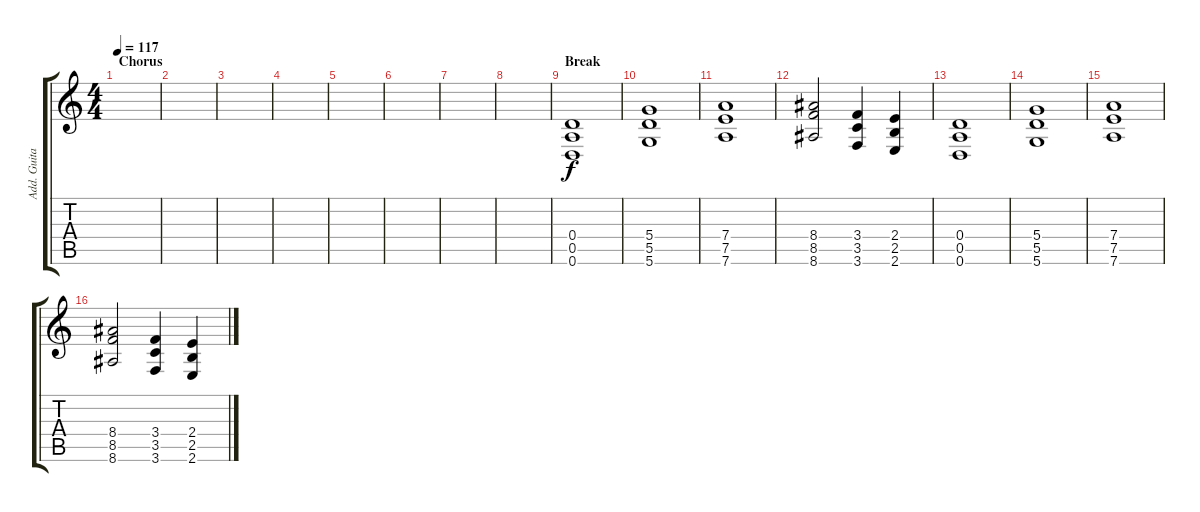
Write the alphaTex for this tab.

\track ("Add. Guitar" "Add. Guita") {instrument overdrivenguitar}
\staff {score tabs}
\tuning (E4 B3 G3 D3 A2 D2) {hide}
\ts (4 4)
\section ("" "Chorus")
\tempo 117
\clef g2
\ks c
|
|
|
|
|
|
|
|
\section ("" "Break")
(0.4 0.5 0.6).1 |
(5.4 5.5 5.6).1 |
(7.4 7.5 7.6).1 |
(8.4 8.5 8.6).2 (3.4 3.5 3.6).4 (2.4 2.5 2.6).4 |
(0.4 0.5 0.6).1 |
(5.4 5.5 5.6).1 |
(7.4 7.5 7.6).1 |
(8.4 8.5 8.6).2 (3.4 3.5 3.6).4 (2.4 2.5 2.6).4
